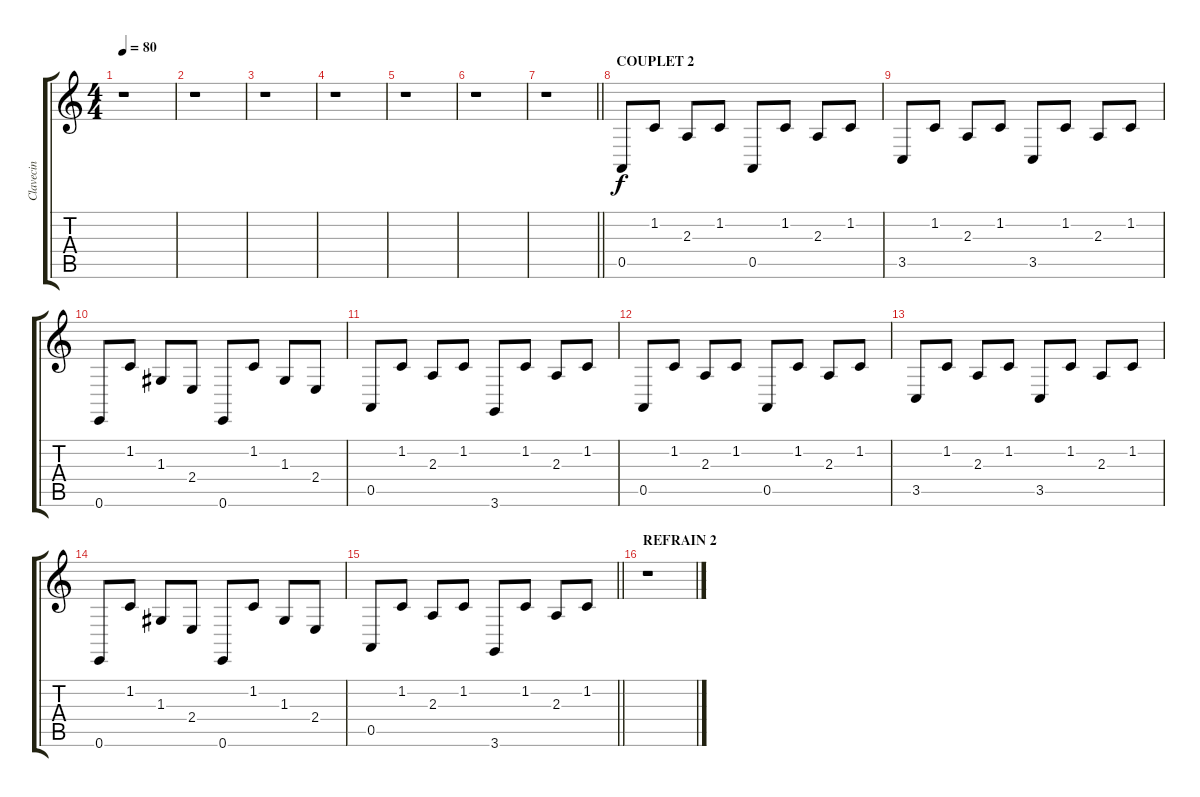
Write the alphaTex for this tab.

\track ("Clavecin" "Clavecin") {instrument clavinet}
\staff {score tabs}
\tuning (E4 B3 G3 D3 A2 E2) {hide}
\ts (4 4)
\tempo 80
\clef g2
\ks c
r.1{dy f} |
r.1 |
r.1 |
r.1 |
r.1 |
r.1 |
\barLineRight lightlight
r.1 |
\section ("" "COUPLET 2")
0.5.8 1.2.8 2.3.8 1.2.8 0.5.8 1.2.8 2.3.8 1.2.8 |
3.5.8 1.2.8 2.3.8 1.2.8 3.5.8 1.2.8 2.3.8 1.2.8 |
0.6.8 1.2.8 1.3.8 2.4.8 0.6.8 1.2.8 1.3.8 2.4.8 |
0.5.8 1.2.8 2.3.8 1.2.8 3.6.8 1.2.8 2.3.8 1.2.8 |
0.5.8 1.2.8 2.3.8 1.2.8 0.5.8 1.2.8 2.3.8 1.2.8 |
3.5.8 1.2.8 2.3.8 1.2.8 3.5.8 1.2.8 2.3.8 1.2.8 |
0.6.8 1.2.8 1.3.8 2.4.8 0.6.8 1.2.8 1.3.8 2.4.8 |
\barLineRight lightlight
0.5.8 1.2.8 2.3.8 1.2.8 3.6.8 1.2.8 2.3.8 1.2.8 |
\section ("" "REFRAIN 2")
r.1
